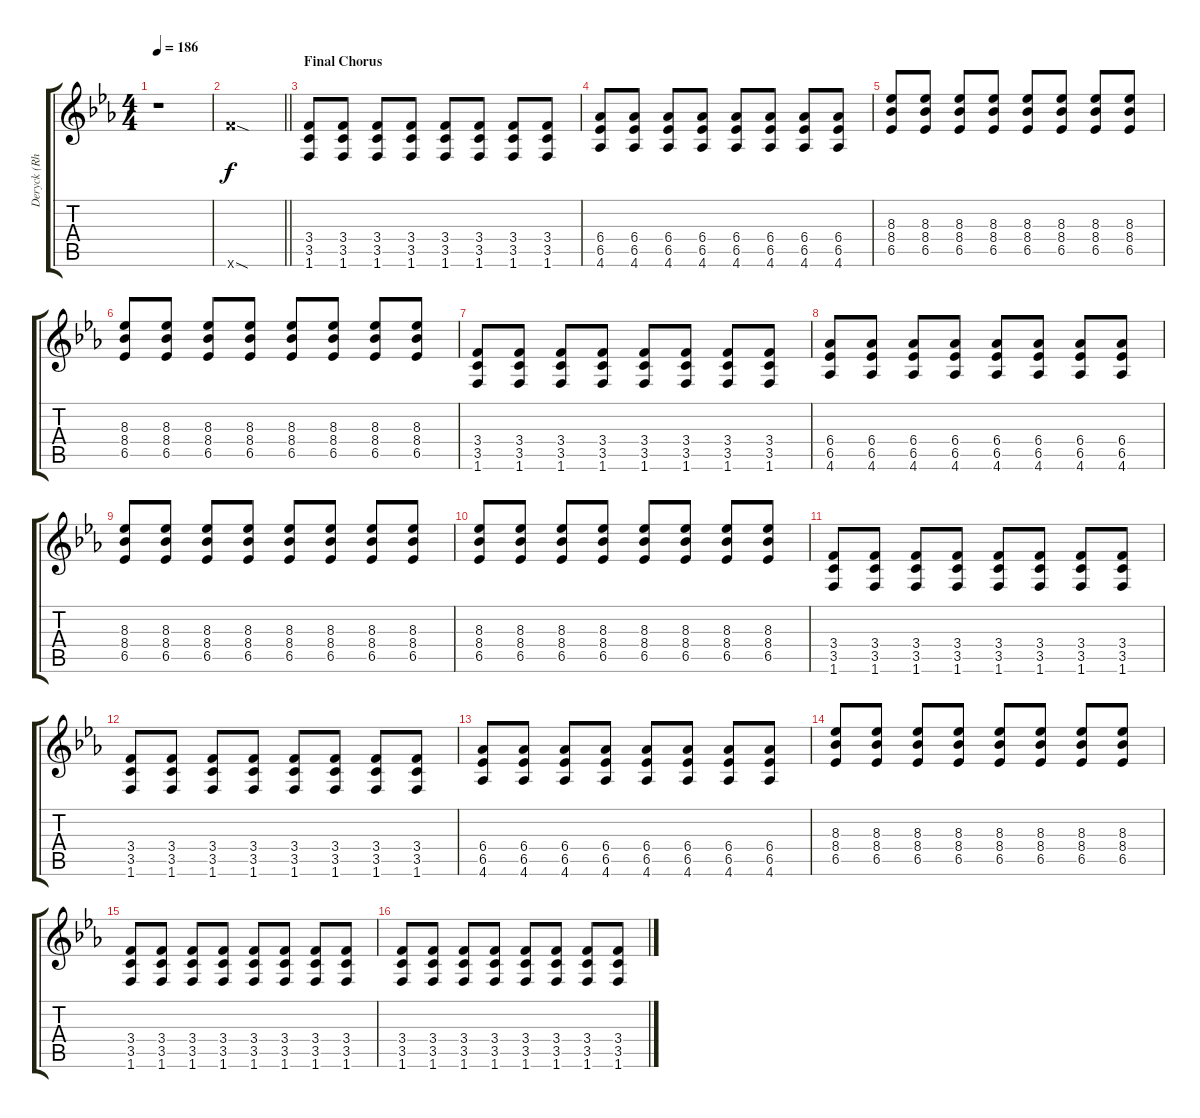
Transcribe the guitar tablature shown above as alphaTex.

\track ("Deryck (Rhythm)" "Deryck (Rh") {instrument distortionguitar}
\staff {score tabs}
\tuning (E4 B3 G3 D3 A2 E2) {hide}
\ts (4 4)
\tempo 186
\clef g2
\ks eb
r.1{dy f} |
\barLineRight lightlight
13.6{sod x}.1 |
\section ("" "Final Chorus")
(3.4 3.5 1.6).8 (3.4 3.5 1.6).8 (3.4 3.5 1.6).8 (3.4 3.5 1.6).8 (3.4 3.5 1.6).8 (3.4 3.5 1.6).8 (3.4 3.5 1.6).8 (3.4 3.5 1.6).8 |
(6.4 6.5 4.6).8 (6.4 6.5 4.6).8 (6.4 6.5 4.6).8 (6.4 6.5 4.6).8 (6.4 6.5 4.6).8 (6.4 6.5 4.6).8 (6.4 6.5 4.6).8 (6.4 6.5 4.6).8 |
(8.3 8.4 6.5).8 (8.3 8.4 6.5).8 (8.3 8.4 6.5).8 (8.3 8.4 6.5).8 (8.3 8.4 6.5).8 (8.3 8.4 6.5).8 (8.3 8.4 6.5).8 (8.3 8.4 6.5).8 |
(8.3 8.4 6.5).8 (8.3 8.4 6.5).8 (8.3 8.4 6.5).8 (8.3 8.4 6.5).8 (8.3 8.4 6.5).8 (8.3 8.4 6.5).8 (8.3 8.4 6.5).8 (8.3 8.4 6.5).8 |
(3.4 3.5 1.6).8 (3.4 3.5 1.6).8 (3.4 3.5 1.6).8 (3.4 3.5 1.6).8 (3.4 3.5 1.6).8 (3.4 3.5 1.6).8 (3.4 3.5 1.6).8 (3.4 3.5 1.6).8 |
(6.4 6.5 4.6).8 (6.4 6.5 4.6).8 (6.4 6.5 4.6).8 (6.4 6.5 4.6).8 (6.4 6.5 4.6).8 (6.4 6.5 4.6).8 (6.4 6.5 4.6).8 (6.4 6.5 4.6).8 |
(8.3 8.4 6.5).8 (8.3 8.4 6.5).8 (8.3 8.4 6.5).8 (8.3 8.4 6.5).8 (8.3 8.4 6.5).8 (8.3 8.4 6.5).8 (8.3 8.4 6.5).8 (8.3 8.4 6.5).8 |
(8.3 8.4 6.5).8 (8.3 8.4 6.5).8 (8.3 8.4 6.5).8 (8.3 8.4 6.5).8 (8.3 8.4 6.5).8 (8.3 8.4 6.5).8 (8.3 8.4 6.5).8 (8.3 8.4 6.5).8 |
(3.4 3.5 1.6).8 (3.4 3.5 1.6).8 (3.4 3.5 1.6).8 (3.4 3.5 1.6).8 (3.4 3.5 1.6).8 (3.4 3.5 1.6).8 (3.4 3.5 1.6).8 (3.4 3.5 1.6).8 |
(3.4 3.5 1.6).8 (3.4 3.5 1.6).8 (3.4 3.5 1.6).8 (3.4 3.5 1.6).8 (3.4 3.5 1.6).8 (3.4 3.5 1.6).8 (3.4 3.5 1.6).8 (3.4 3.5 1.6).8 |
(6.4 6.5 4.6).8 (6.4 6.5 4.6).8 (6.4 6.5 4.6).8 (6.4 6.5 4.6).8 (6.4 6.5 4.6).8 (6.4 6.5 4.6).8 (6.4 6.5 4.6).8 (6.4 6.5 4.6).8 |
(8.3 8.4 6.5).8 (8.3 8.4 6.5).8 (8.3 8.4 6.5).8 (8.3 8.4 6.5).8 (8.3 8.4 6.5).8 (8.3 8.4 6.5).8 (8.3 8.4 6.5).8 (8.3 8.4 6.5).8 |
(3.4 3.5 1.6).8 (3.4 3.5 1.6).8 (3.4 3.5 1.6).8 (3.4 3.5 1.6).8 (3.4 3.5 1.6).8 (3.4 3.5 1.6).8 (3.4 3.5 1.6).8 (3.4 3.5 1.6).8 |
(3.4 3.5 1.6).8 (3.4 3.5 1.6).8 (3.4 3.5 1.6).8 (3.4 3.5 1.6).8 (3.4 3.5 1.6).8 (3.4 3.5 1.6).8 (3.4 3.5 1.6).8 (3.4 3.5 1.6).8
